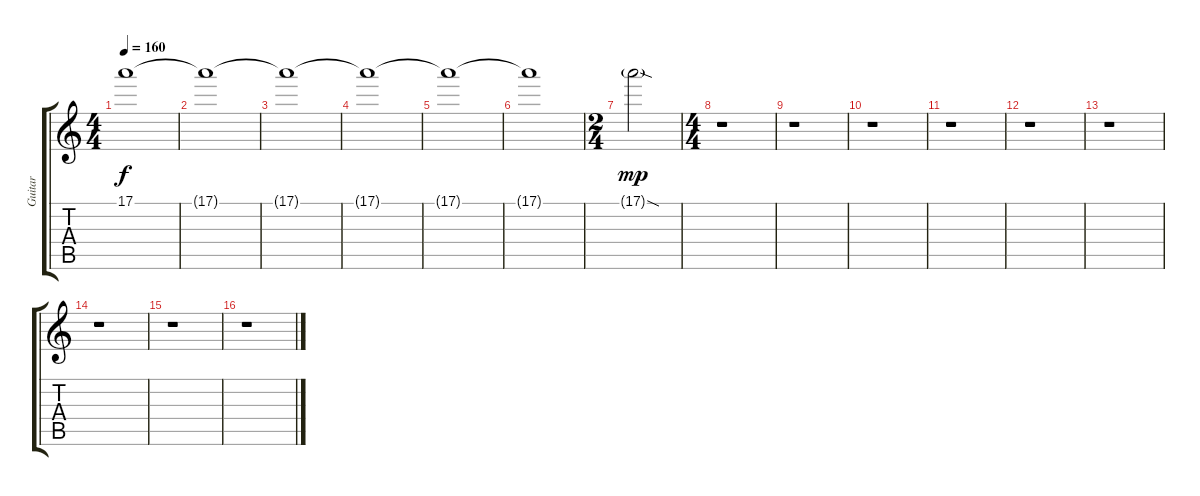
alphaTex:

\track ("Guitar" "Guitar") {instrument overdrivenguitar}
\staff {score tabs}
\tuning (E4 B3 G3 D3 A2 E2) {hide}
\ts (4 4)
\tempo 160
\clef g2
\ks c
17.1{t}.1{dy f} |
17.1{t}.1 |
17.1{t}.1 |
17.1{t}.1 |
17.1{t}.1 |
17.1{t}.1 |
\ts (2 4)
17.1{sod g}.2{dy mp} |
\ts (4 4)
r.1 |
r.1 |
r.1 |
r.1 |
r.1 |
r.1 |
r.1 |
r.1 |
r.1
